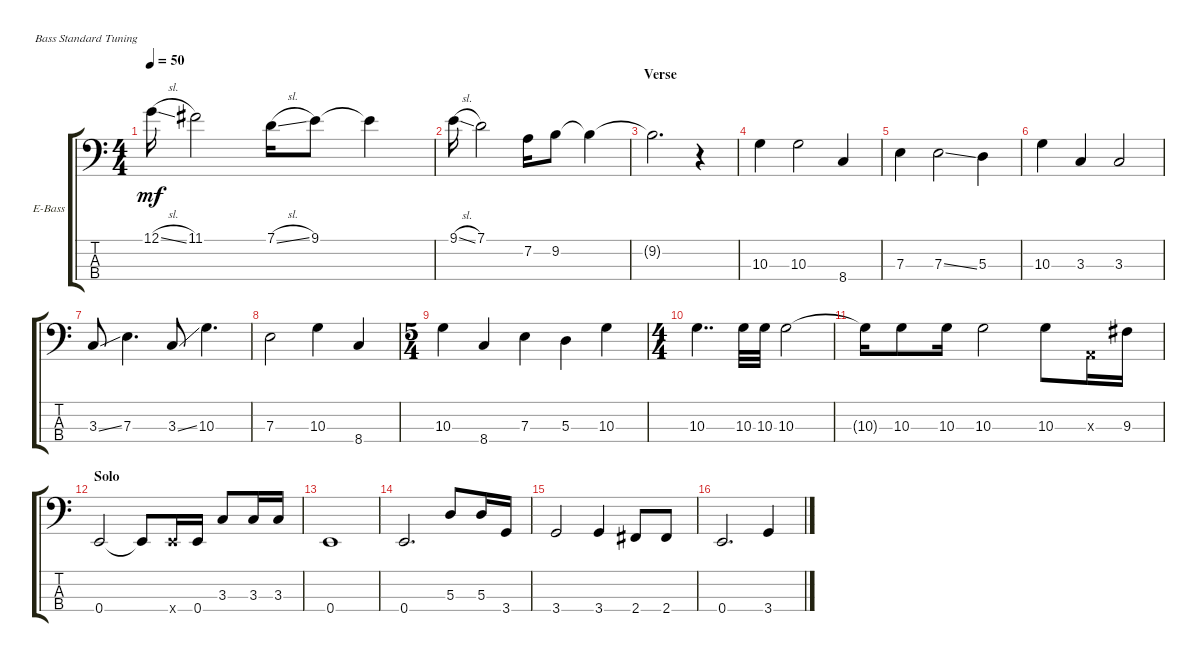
\defaultSystemsLayout 4
\bracketExtendMode groupsimilarinstruments
\firstSystemTrackNameOrientation horizontal
\otherSystemsTrackNameOrientation horizontal
\track ("Electric Bass" "E-Bass") {instrument electricbassfinger}
\staff {score tabs}
\tuning (G2 D2 A1 E1)
\ts (4 4)
\tempo 50
\clef f4
\scale
0.257261
\ks c
12.1{sl}.16{dy mf} 11.1.2 7.1{sl}.16 9.1.8 9.1{t}.4 |
\scale
0.333333 9.1{sl}.16 7.1.2 7.2.16 9.2.8 9.2{t}.4 |
\section ("" "Verse")
\scale
0.333333 9.2{t}.2{d} r.4 |
\scale
0.333333 10.3.4 10.3.2 8.4.4 |
\scale
0.333333 7.3.4 7.3{ss}.2 5.3.4 |
\scale
0.333333 10.3.4 3.3.4 3.3.2 |
\scale
0.333333 3.3{ss}.8 7.3.4{d} 3.3{ss}.8 10.3.4{d} |
\scale
0.209459 7.3.2 10.3.4 8.4.4 |
\ts (5 4)
\scale
0.39527 10.3.4 8.4.4 7.3.4 5.3.4 10.3.4 |
\ts (4 4)
\scale
0.39527 10.3.4{dd} 10.3.32 10.3.32 10.3.2 |
\scale
0.333333 10.3{t}.16 10.3.8 10.3.16 10.3.2 10.3.8 0.3{x}.16 9.3.16 |
\section ("" "Solo")
\scale
0.333333 0.4.2 0.4{t}.8 0.4{x}.16 0.4.16 3.3.8 3.3.16 3.3.16 |
\scale
0.333333 0.4.1 |
\scale
0.333333 0.4.2{d} 5.3.8 5.3.16 3.4.16 |
\scale
0.333333 3.4.2 3.4.4 2.4.8 2.4.8 |
\scale
0.333333 0.4.2{d} 3.4.4
